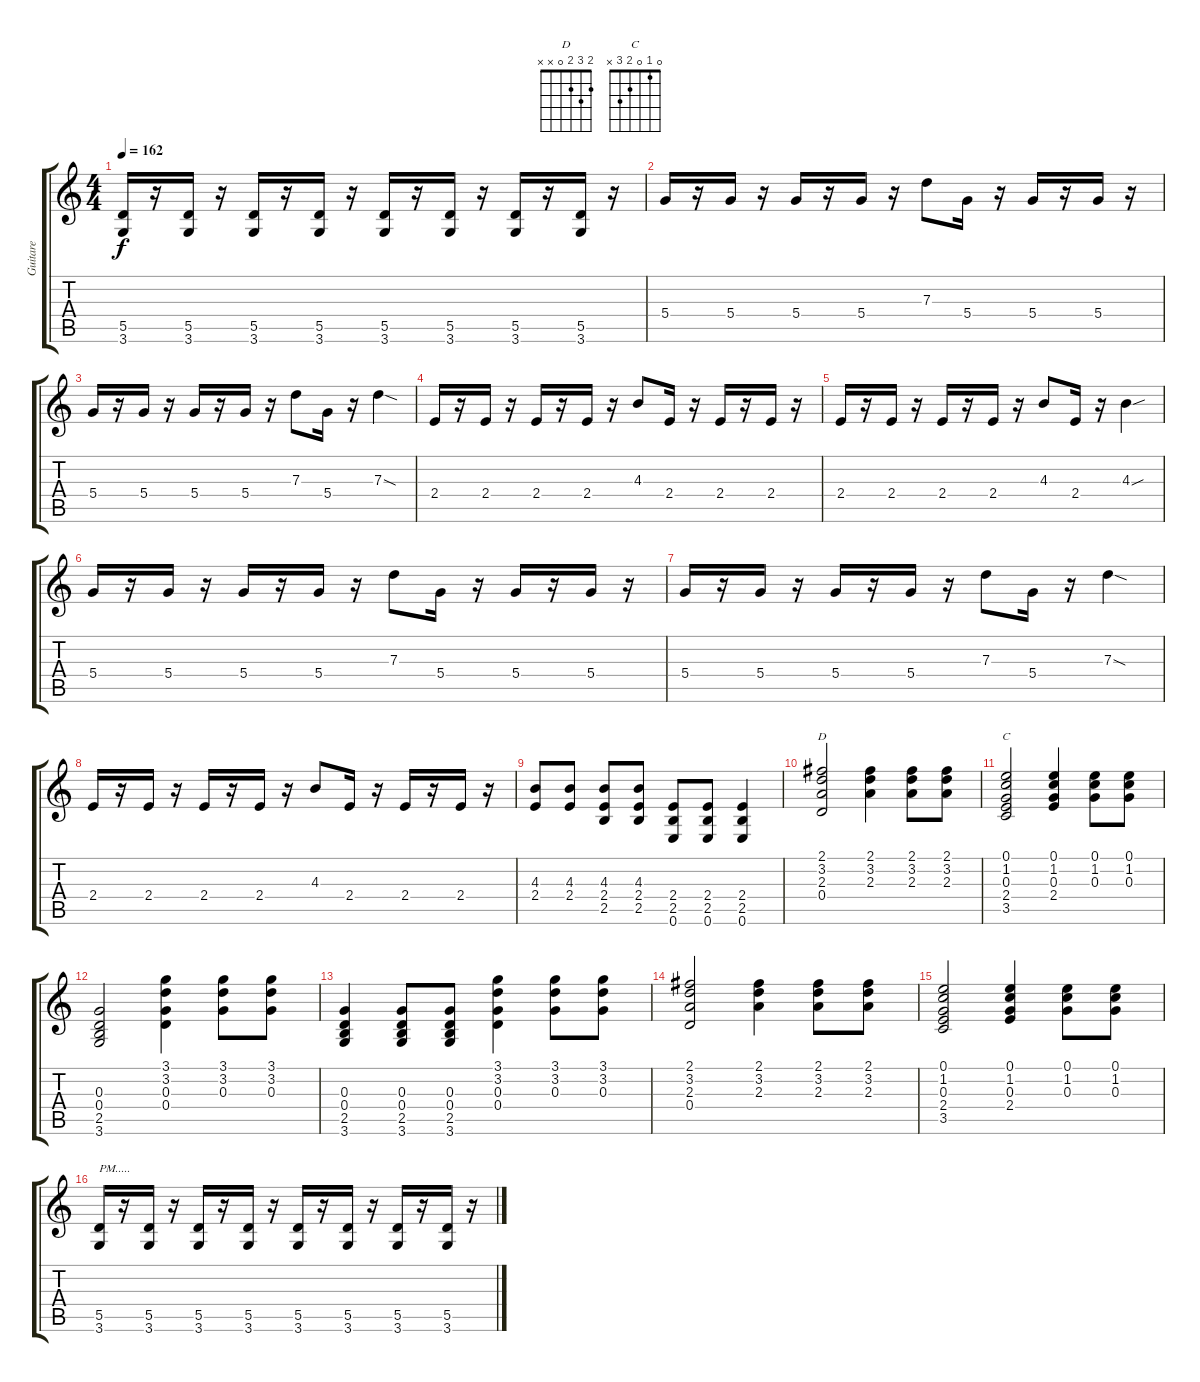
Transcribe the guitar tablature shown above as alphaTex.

\track ("Guitare" "Guitare") {instrument distortionguitar}
\staff {score tabs}
\tuning (E4 B3 G3 D3 A2 E2) {hide}
\chord ("D" 2 3 2 0 x x)
\chord ("C" 0 1 0 2 3 x)
\ts (4 4)
\tempo 162
\clef g2
\ks c
(5.5 3.6).16{dy f} r.16 (5.5 3.6).16 r.16 (5.5 3.6).16 r.16 (5.5 3.6).16 r.16 (5.5 3.6).16 r.16 (5.5 3.6).16 r.16 (5.5 3.6).16 r.16 (5.5 3.6).16 r.16 |
5.4.16 r.16 5.4.16 r.16 5.4.16 r.16 5.4.16 r.16 7.3.8 5.4.16 r.16 5.4.16 r.16 5.4.16 r.16 |
5.4.16 r.16 5.4.16 r.16 5.4.16 r.16 5.4.16 r.16 7.3.8 5.4.16 r.16 7.3{sod}.4 |
2.4.16 r.16 2.4.16 r.16 2.4.16 r.16 2.4.16 r.16 4.3.8 2.4.16 r.16 2.4.16 r.16 2.4.16 r.16 |
2.4.16 r.16 2.4.16 r.16 2.4.16 r.16 2.4.16 r.16 4.3.8 2.4.16 r.16 4.3{sou}.4 |
5.4.16 r.16 5.4.16 r.16 5.4.16 r.16 5.4.16 r.16 7.3.8 5.4.16 r.16 5.4.16 r.16 5.4.16 r.16 |
5.4.16 r.16 5.4.16 r.16 5.4.16 r.16 5.4.16 r.16 7.3.8 5.4.16 r.16 7.3{sod}.4 |
2.4.16 r.16 2.4.16 r.16 2.4.16 r.16 2.4.16 r.16 4.3.8 2.4.16 r.16 2.4.16 r.16 2.4.16 r.16 |
(4.3 2.4).8 (4.3 2.4).8 (4.3 2.4 2.5).8 (4.3 2.4 2.5).8 (2.4 2.5 0.6).8 (2.4 2.5 0.6).8 (2.4 2.5 0.6).4 |
(2.1 3.2 2.3 0.4).2{ch "D"} (2.1 3.2 2.3).4 (2.1 3.2 2.3).8 (2.1 3.2 2.3).8 |
(0.1 1.2 0.3 2.4 3.5).2{ch "C"} (0.1 1.2 0.3 2.4).4 (0.1 1.2 0.3).8 (0.1 1.2 0.3).8 |
(0.3 0.4 2.5 3.6).2 (3.1 3.2 0.3 0.4).4 (3.1 3.2 0.3).8 (3.1 3.2 0.3).8 |
(0.3 0.4 2.5 3.6).4 (0.3 0.4 2.5 3.6).8 (0.3 0.4 2.5 3.6).8 (3.1 3.2 0.3 0.4).4 (3.1 3.2 0.3).8 (3.1 3.2 0.3).8 |
(2.1 3.2 2.3 0.4).2 (2.1 3.2 2.3).4 (2.1 3.2 2.3).8 (2.1 3.2 2.3).8 |
(0.1 1.2 0.3 2.4 3.5).2 (0.1 1.2 0.3 2.4).4 (0.1 1.2 0.3).8 (0.1 1.2 0.3).8 |
(5.5 3.6).16{txt "PM....."} r.16 (5.5 3.6).16 r.16 (5.5 3.6).16 r.16 (5.5 3.6).16 r.16 (5.5 3.6).16 r.16 (5.5 3.6).16 r.16 (5.5 3.6).16 r.16 (5.5 3.6).16 r.16
